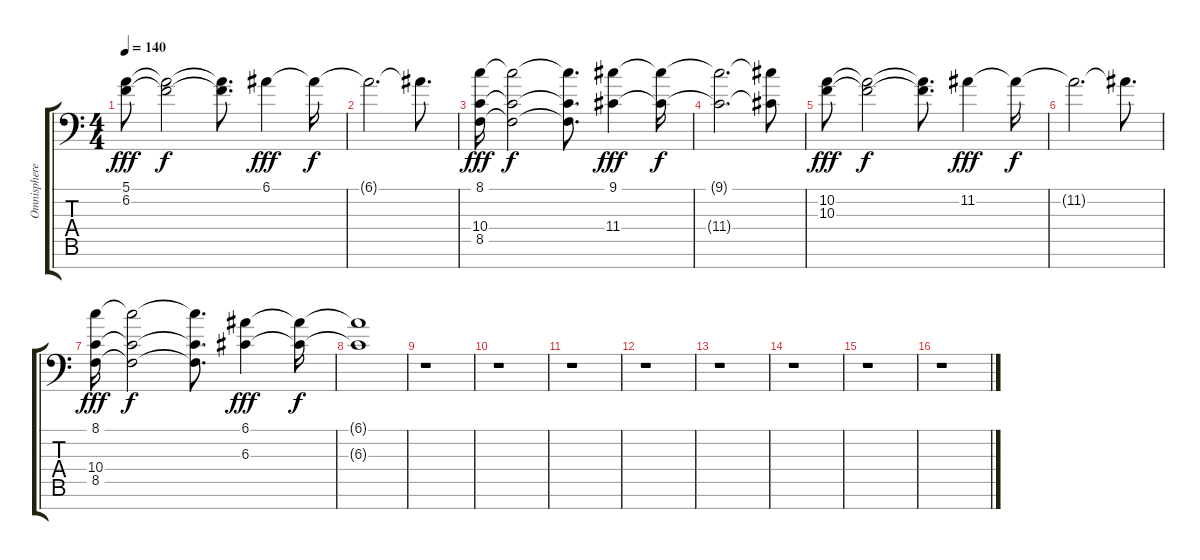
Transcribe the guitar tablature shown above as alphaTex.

\track ("Omnisphere " "Omnisphere") {instrument synthstrings1}
\staff {score tabs}
\tuning (E4 B3 G3 D3 A2 E2 C-1) {hide}
\ts (4 4)
\tempo 140
\clef f4
\ks c
(5.1 6.2).8{dy fff} (5.1{t} 6.2{t}).2{dy f} (5.1{t} 6.2{t}).8{d} 6.1.4{dy fff} 6.1{t}.16{dy f} |
6.1{t}.2{d} 6.1{t}.8{d} |
(8.1 10.4 8.5).16{dy fff} (8.1{t} 10.4{t} 8.5{t}).2{dy f} (8.1{t} 10.4{t} 8.5{t}).8{d} (9.1 11.4).4{dy fff} (9.1{t} 11.4{t}).16{dy f} |
(9.1{t} 11.4{t}).2{d} (9.1{t} 11.4{t}).8 |
(10.2 10.3).8{dy fff} (10.2{t} 10.3{t}).2{dy f} (10.2{t} 10.3{t}).8{d} 11.2.4{dy fff} 11.2{t}.16{dy f} |
11.2{t}.2{d} 11.2{t}.8{d} |
(8.1 10.4 8.5).16{dy fff} (8.1{t} 10.4{t} 8.5{t}).2{dy f} (8.1{t} 10.4{t} 8.5{t}).8{d} (6.1 6.3).4{dy fff} (6.1{t} 6.3{t}).16{dy f} |
(6.1{t} 6.3{t}).1 |
r.1 |
r.1 |
r.1 |
r.1 |
r.1 |
r.1 |
r.1 |
r.1
